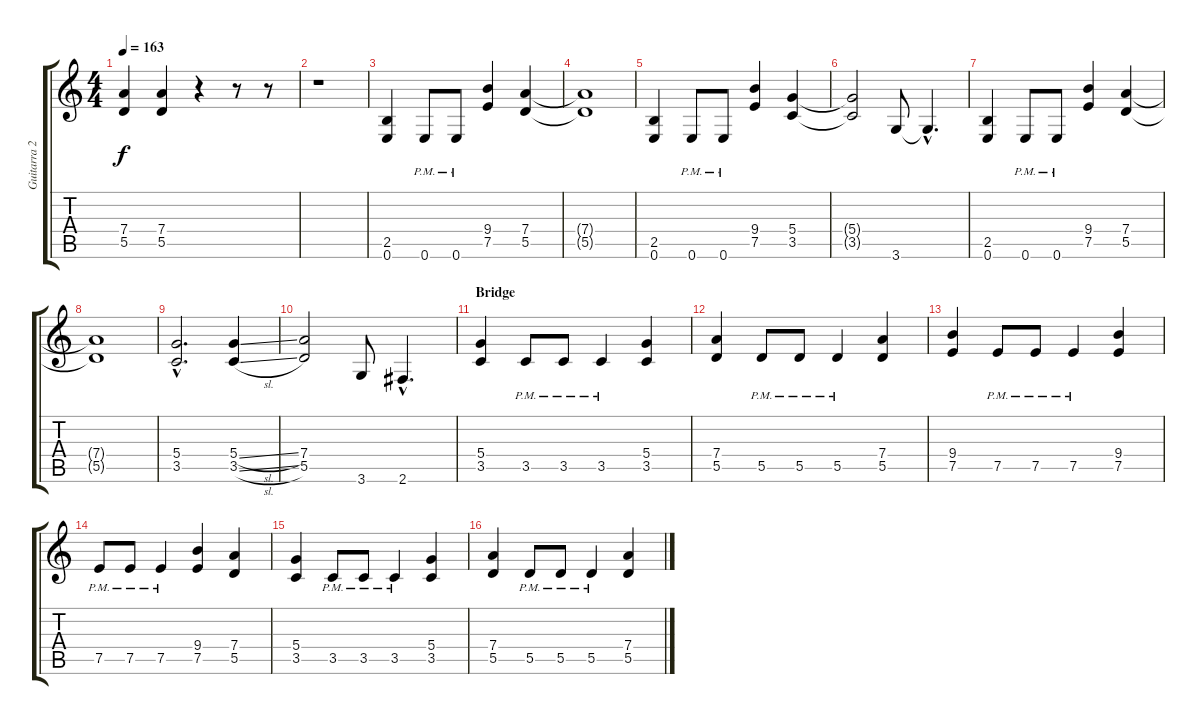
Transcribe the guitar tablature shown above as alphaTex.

\track ("Guitarra 2" "Guitarra 2") {instrument overdrivenguitar}
\staff {score tabs}
\tuning (E4 B3 G3 D3 A2 E2) {hide}
\ts (4 4)
\tempo 163
\clef g2
\ks c
(7.4 5.5).4{dy f} (7.4 5.5).4 r.4 r.8 r.8 |
r.1 |
(2.5 0.6).4{instrument distortionguitar} 0.6{pm}.8 0.6{pm}.8 (9.4 7.5).4 (7.4 5.5).4 |
(7.4{t} 5.5{t}).1 |
(2.5 0.6).4 0.6{pm}.8 0.6{pm}.8 (9.4 7.5).4 (5.4 3.5).4 |
(5.4{t} 3.5{t}).2 3.6.8 3.6{hac t}.4{d} |
(2.5 0.6).4{instrument distortionguitar} 0.6{pm}.8 0.6{pm}.8 (9.4 7.5).4 (7.4 5.5).4 |
(7.4{t} 5.5{t}).1 |
(5.4{hac} 3.5{hac}).2{d} (5.4{sl} 3.5{sl}).4 |
(7.4 5.5).2 3.6.8 2.6{hac}.4{d} |
\section ("" "Bridge")
(5.4 3.5).4 3.5{pm}.8 3.5{pm}.8 3.5{pm}.4 (5.4 3.5).4 |
(7.4 5.5).4 5.5{pm}.8 5.5{pm}.8 5.5{pm}.4 (7.4 5.5).4 |
(9.4 7.5).4 7.5{pm}.8 7.5{pm}.8 7.5{pm}.4 (9.4 7.5).4 |
7.5{pm}.8 7.5{pm}.8 7.5{pm}.4 (9.4 7.5).4 (7.4 5.5).4 |
(5.4 3.5).4 3.5{pm}.8 3.5{pm}.8 3.5{pm}.4 (5.4 3.5).4 |
(7.4 5.5).4 5.5{pm}.8 5.5{pm}.8 5.5{pm}.4 (7.4 5.5).4
